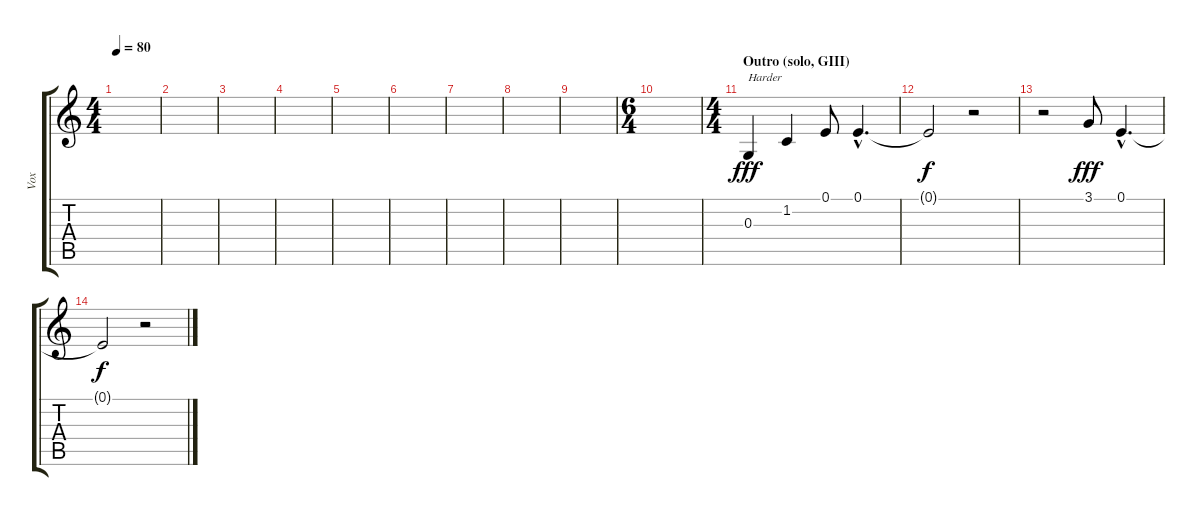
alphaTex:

\track ("Vox" "Vox") {instrument synthvoice}
\staff {score tabs}
\tuning (E4 B3 G3 D3 A2 E2) {hide}
\ts (4 4)
\tempo 80
\clef g2
\ks c
|
|
|
|
|
|
|
|
|
\ts (6 4)
|
\ts (4 4)
\section ("" "Outro (solo, GIII)")
0.3.4{txt "Harder" dy fff volume 16 balance 8 instrument oboe} 1.2.4 0.1.8 0.1{hac}.4{d} |
0.1{t}.2{dy f} r.2 |
r.2 3.1.8{dy fff} 0.1{hac}.4{d} |
0.1{t}.2{dy f} r.2
